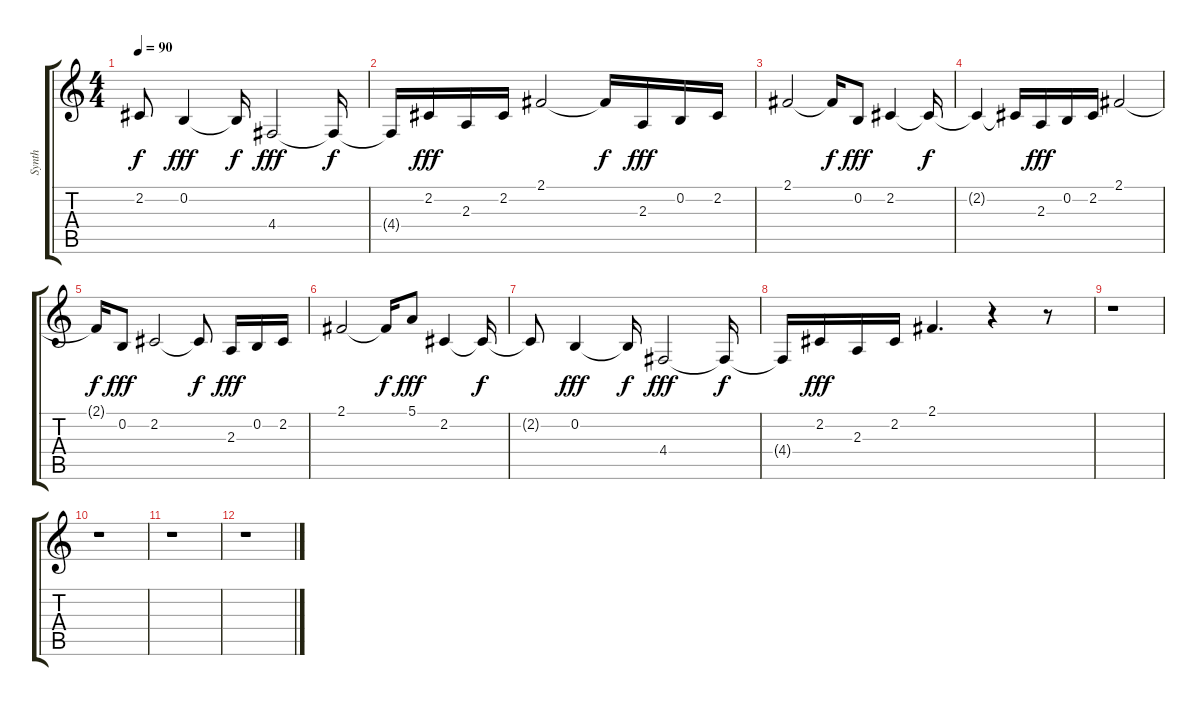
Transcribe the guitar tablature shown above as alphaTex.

\track ("Synth" "Synth") {instrument lead2sawtooth}
\staff {score tabs}
\tuning (E4 B3 G3 D3 A2 E2) {hide}
\ts (4 4)
\tempo 90
\clef g2
\ks c
2.2{t}.8{dy f} 0.2.4{dy fff} 0.2{t}.16{dy f} 4.4.2{dy fff} 4.4{t}.16{dy f} |
4.4{t}.16 2.2.16{dy fff} 2.3.16 2.2.16 2.1.2 2.1{t}.16{dy f} 2.3.16{dy fff} 0.2.16 2.2.16 |
2.1.2 2.1{t}.16{dy f} 0.2.8{dy fff} 2.2.4 2.2{t}.16{dy f} |
2.2{t}.4 2.2{t}.16 2.3.16{dy fff} 0.2.16 2.2.16 2.1.2 |
2.1{t}.16{dy f} 0.2.8{dy fff} 2.2.2 2.2{t}.8{dy f} 2.3.16{dy fff} 0.2.16 2.2.16 |
2.1.2 2.1{t}.16{dy f} 5.1.8{dy fff} 2.2.4 2.2{t}.16{dy f} |
2.2{t}.8 0.2.4{dy fff} 0.2{t}.16{dy f} 4.4.2{dy fff} 4.4{t}.16{dy f} |
4.4{t}.16 2.2.16{dy fff} 2.3.16 2.2.16 2.1.4{d} r.4 r.8 |
r.1 |
r.1 |
r.1 |
r.1
